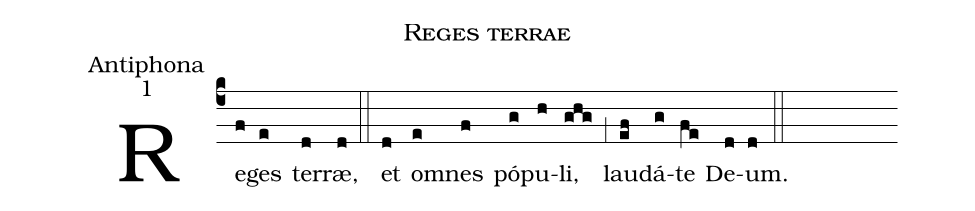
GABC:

name:Reges terrae;
office-part:Antiphona;
mode:1;
%%
(c4) Re(f)ges(e) ter(d)ræ,(d) (::)
et(d) om(e)nes(f) pó(g)pu(h)li,(ghg) (,1) lau(ef)dá(g)te(fe) De(d)um.(d) (::)
